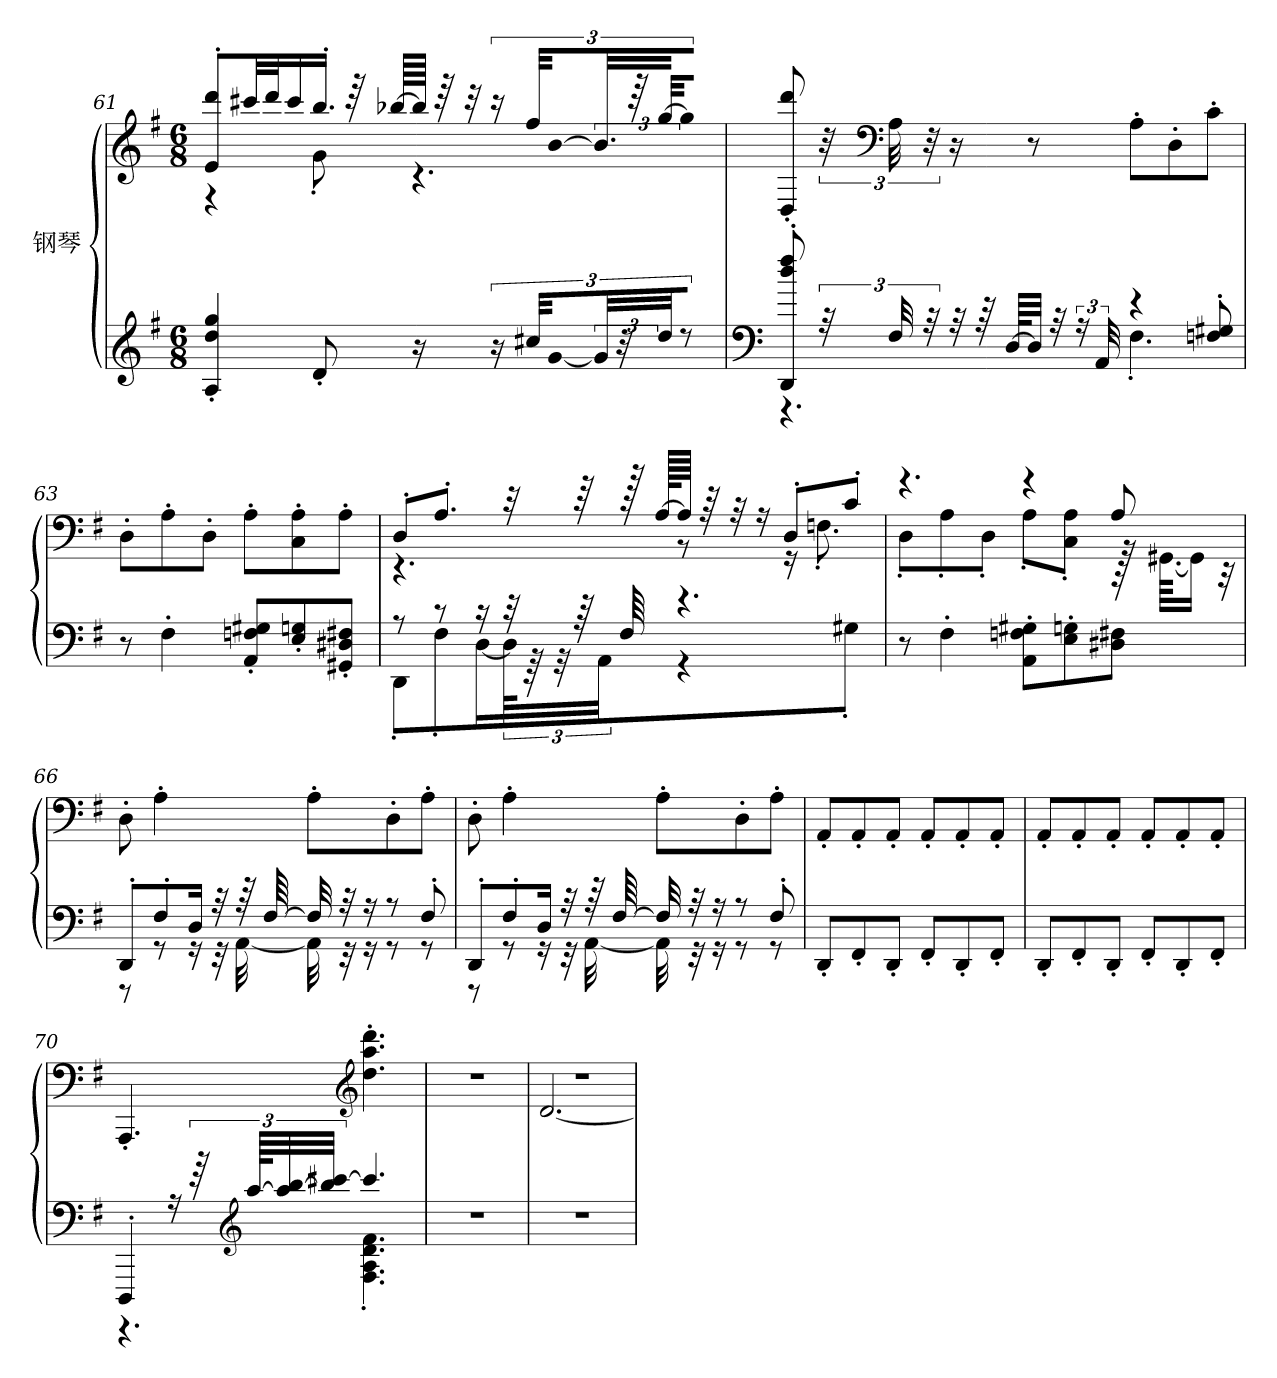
**kern	**kern
*part1	*part1
*staff2	*staff1
*I"钢琴	*
!!LO:LB:g=z
*clefG2	*clefG2
*k[f#]	*k[f#]
*M6/8	*M6/8
=61	=61
*	*^
4A/' 4dd/' 4gg/'	8e/' 8ddd/'L	4r
.	32ccc#X/LL	.
.	32ddd/J	.
.	16ccc#/	.
8d'/	16.bb'/JJ	8g'\
.	64r	.
.	[64bb-X/LLLL	.
16r	64bb-/JJJJ]	4.r
.	64r	.
.	32r	.
24r	24r	.
48cc#X/KLL	48ff#/KLL	.
[16g/	[16b/	.
48g/JJk]	48.b/JJk]	.
48r	.	.
.	96r	.
48dd\	[48gg/KKL	.
8r	8gg/J]	.
*	*v	*v
=62	=62
*clefF4	*
*^	*
8DD/' 8dd/' 8ff#/'	4.r	8D/' 8ddd/'
48r	.	48r
*	*	*clefF4
48F#/	.	48A\
48r	.	48r
32r	.	16r
64r	.	.
[64D/KLLL	.	.
32D/JJJ]	.	8r
32r	.	.
24r	.	.
48AA/	.	.
4r	4.F#'\	8A'\L
.	.	8D'\
8Fn/' 8G#X/'	.	8c'\J
*v	*v	*
!!LO:LB:g=z
=63	=63
8r	8D'\L
4F#'\	8A'\
.	8D'\J
8AA/' 8Fn/' 8G#X/'L	8A'\L
8E/' 8Gn/'	8C\' 8A\'
8GG#X/' 8D#X/' 8F#X/'J	8A'\J
=64	=64
*^	*^
8r	8DD'\L	8D'/L	4.r
8r	8F#'\	8.A'/J	.
16r	[16D\L	.	.
32r	96D\JJkk]	32r	.
.	96r	.	.
.	48r	.	.
64r	.	64r	.
.	48AA\	.	.
64F#/	.	128r	.
.	.	[128A/KLLLL	.
4.r	4r	64A/JJJJ]	8r
.	.	64r	.
.	.	32r	.
.	.	16r	.
.	.	8D'/L	16r
.	.	.	8.Fn'\
.	8G#X'\	8c'/J	.
*v	*v	*	*
!!LO:PB:g=z	!!
=65	=65	=65
8r	4.r	8D'\L
4F#'\	.	8A'\
.	.	8D'\J
8AA\' 8Fn\' 8G#X\'L	4r	8A'\L
8E\' 8Gn\'	.	8C\' 8A\'J
8D#X\ 8F#X\J	8A/	128r
.	.	[64.GG#X\KKLL
.	.	16GG#\JJ]
.	.	32r
*	*v	*v
=66	=66
*^	*
8DD'/L	8r	8D'\
8F#'/	8r	4A'\
16D/Jk	16r	.
32r	32r	.
64r	[32AA\	.
[64F#/	.	.
32F#/]	32AA\]	8A'\L
32r	32r	.
16r	16r	.
8r	8r	8D'\
8F#'/	8r	8A'\J
=67	=67	=67
8DD'/L	8r	8D'\
8F#'/	8r	4A'\
16D/Jk	16r	.
32r	32r	.
64r	[32AA\	.
[64F#/	.	.
32F#/]	32AA\]	8A'\L
32r	32r	.
16r	16r	.
8r	8r	8D'\
8F#'/	8r	8A'\J
*v	*v	*
!!LO:LB:g=z
=68	=68
8DD'/L	8AA'/L
8FF#'/	8AA'/
8DD'/J	8AA'/J
8FF#'/L	8AA'/L
8DD'/	8AA'/
8FF#'/J	8AA'/J
=69	=69
8DD'/L	8AA'/L
8FF#'/	8AA'/
8DD'/J	8AA'/J
8FF#'/L	8AA'/L
8DD'/	8AA'/
8FF#'/J	8AA'/J
=70	=70
*^	*
4DDD'/	4.r	4.AAA'/
16r	.	.
96r	.	.
*clefG2	*	*
[96aa/KLLL	.	.
48aa/] [48bb/	.	.
48bb/] [48ccc#X/JJJ	.	.
*	*	*clefG2
*	*	*MM200
4.ccc#/]	4.F#\' 4.A\' 4.d\' 4.f#\'	4.dd\' 4.aa\' 4.ddd\'
*v	*v	*
=71	=71
*	*MM138
2.r	2.r
=72	=72
*	*^
2.r	2.r	[2.d/
*	*v	*v
=	=
*-	*-
